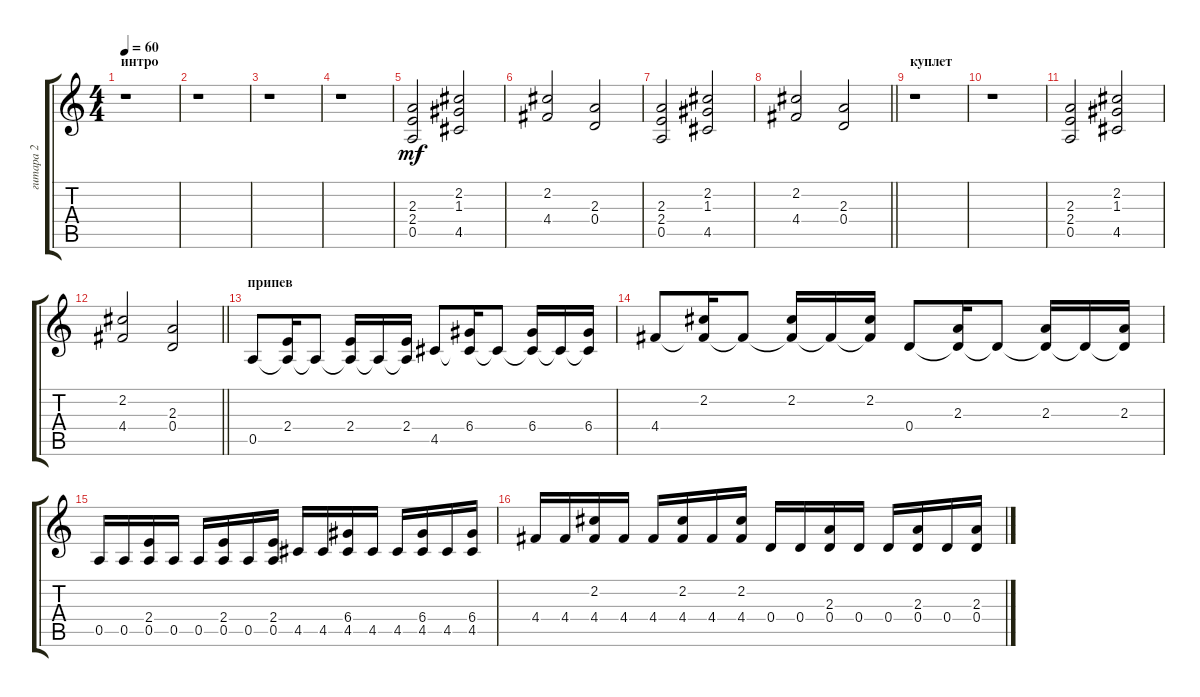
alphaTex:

\track ("гитара 2" "гитара 2") {instrument overdrivenguitar}
\staff {score tabs}
\tuning (E4 B3 G3 D3 A2 E2) {hide}
\ts (4 4)
\section ("" "интро")
\tempo 60
\clef g2
\ks c
r.1{dy mf instrument overdrivenguitar} |
r.1 |
r.1 |
r.1 |
(2.3 2.4 0.5).2 (2.2 1.3 4.5).2 |
(2.2 4.4).2 (2.3 0.4).2 |
(2.3 2.4 0.5).2 (2.2 1.3 4.5).2 |
\barLineRight lightlight
(2.2 4.4).2 (2.3 0.4).2 |
\section ("" "куплет")
r.1 |
r.1 |
(2.3 2.4 0.5).2 (2.2 1.3 4.5).2 |
\barLineRight lightlight
(2.2 4.4).2 (2.3 0.4).2 |
\section ("" "припев")
0.5.8 (2.4 0.5{t}).16 0.5{t}.8 (2.4 0.5{t}).16 0.5{t}.16 (2.4 0.5{t}).16 4.5.8 (6.4 4.5{t}).16 4.5{t}.8 (6.4 4.5{t}).16 4.5{t}.16 (6.4 4.5{t}).16 |
4.4.8 (2.2 4.4{t}).16 4.4{t}.8 (2.2 4.4{t}).16 4.4{t}.16 (2.2 4.4{t}).16 0.4.8 (2.3 0.4{t}).16 0.4{t}.8 (2.3 0.4{t}).16 0.4{t}.16 (2.3 0.4{t}).16 |
0.5.16 0.5.16 (2.4 0.5).16 0.5.16 0.5.16 (2.4 0.5).16 0.5.16 (2.4 0.5).16 4.5.16 4.5.16 (6.4 4.5).16 4.5.16 4.5.16 (6.4 4.5).16 4.5.16 (6.4 4.5).16 |
4.4.16 4.4.16 (2.2 4.4).16 4.4.16 4.4.16 (2.2 4.4).16 4.4.16 (2.2 4.4).16 0.4.16 0.4.16 (2.3 0.4).16 0.4.16 0.4.16 (2.3 0.4).16 0.4.16 (2.3 0.4).16
